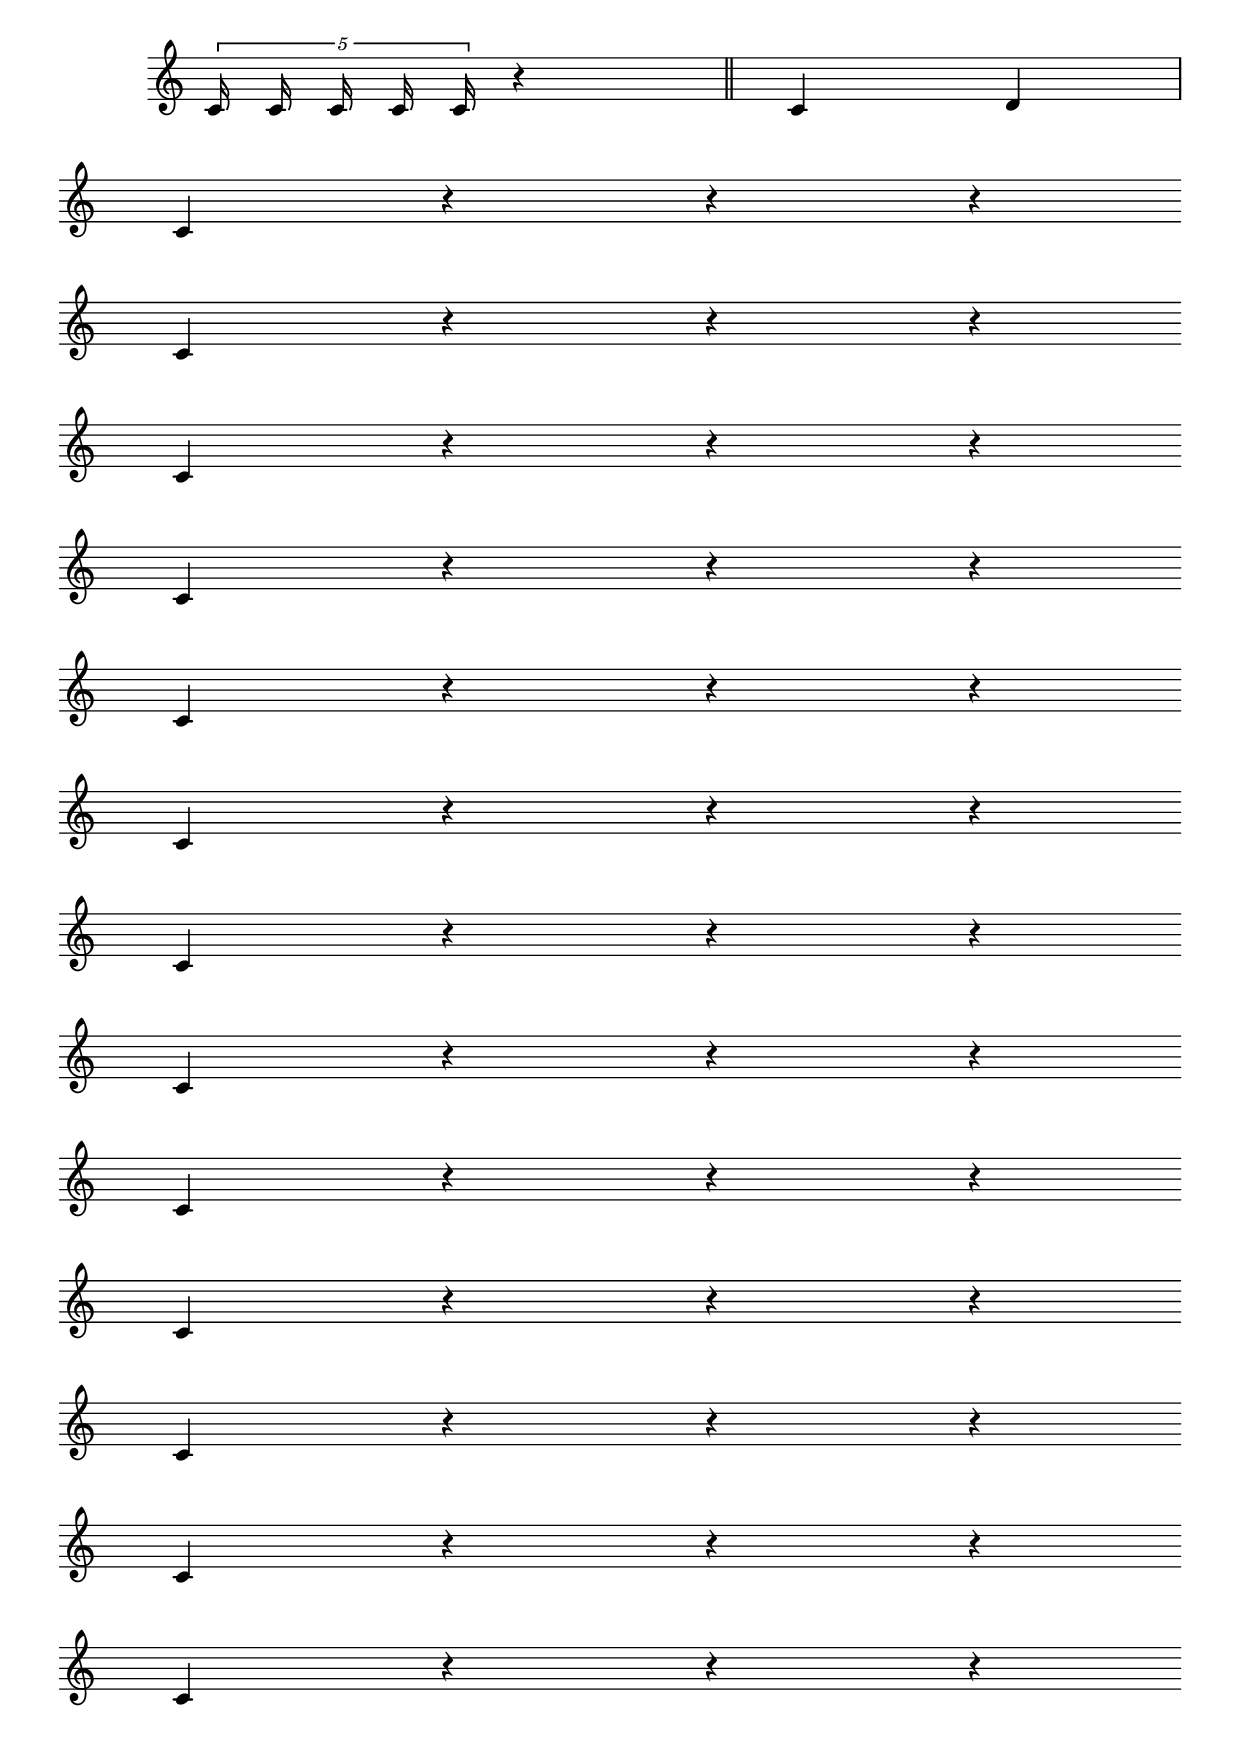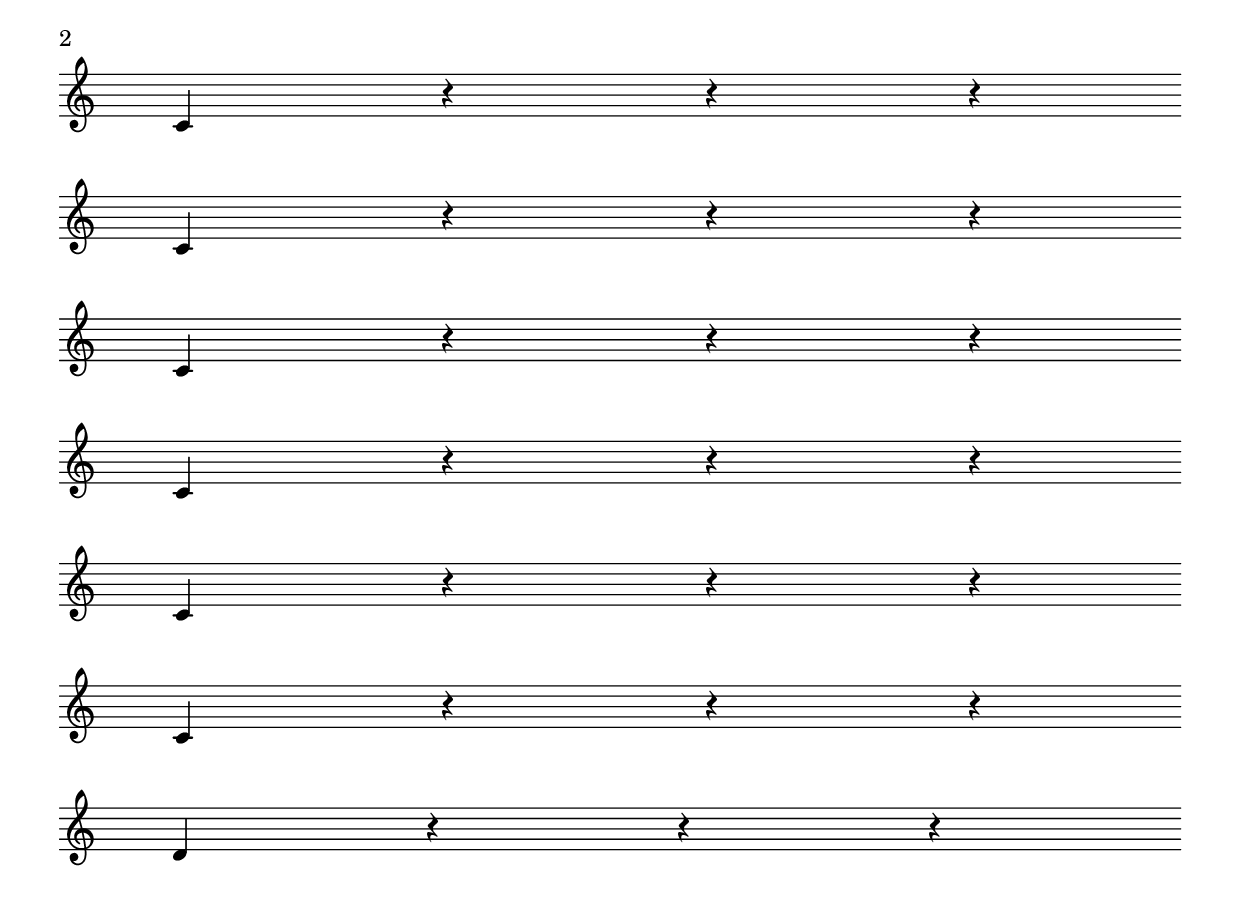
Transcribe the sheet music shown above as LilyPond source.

#(ly:set-option 'midi-extension "mid")
\version "2.12.3"
\include "english.ly"
\header{


}
%{

%}
melody = {
\once \override Staff.TimeSignature #'stencil = ##f
\clef treble
\key c \major
\autoBeamOn
\cadenzaOn


 \times 4/5{ c'16 c'16 c'16 c'16 c'16 }  r4 \bar "||"   c'4 d'4 \bar "|"  \break
\grace s64 c'4 r4 r4 r4 \break
\grace s64 c'4 r4 r4 r4 \break
\grace s64 c'4 r4 r4 r4 \break
\grace s64 c'4 r4 r4 r4 \break
\grace s64 c'4 r4 r4 r4 \break
\grace s64 c'4 r4 r4 r4 \break
\grace s64 c'4 r4 r4 r4 \break
\grace s64 c'4 r4 r4 r4 \break
\grace s64 c'4 r4 r4 r4 \break
\grace s64 c'4 r4 r4 r4 \break
\grace s64 c'4 r4 r4 r4 \break
\grace s64 c'4 r4 r4 r4 \break
\grace s64 c'4 r4 r4 r4 \break
\grace s64 c'4 r4 r4 r4 \break
\grace s64 c'4 r4 r4 r4 \break
\grace s64 c'4 r4 r4 r4 \break
\grace s64 c'4 r4 r4 r4 \break
\grace s64 c'4 r4 r4 r4 \break
\grace s64 c'4 r4 r4 r4 \break
\grace s64 d'4 r4 r4 r4
}


text = \lyricmode {
                           
}

\score{

<<
\new Voice = "one" {
\melody
}
\new Lyrics \lyricsto "one" \text
>>
\layout {
\context {
\Score
\remove "Bar_number_engraver"
}
}
\midi {
\context {
\Score
tempoWholesPerMinute = #(ly:make-moment 200 4)
}
}
}